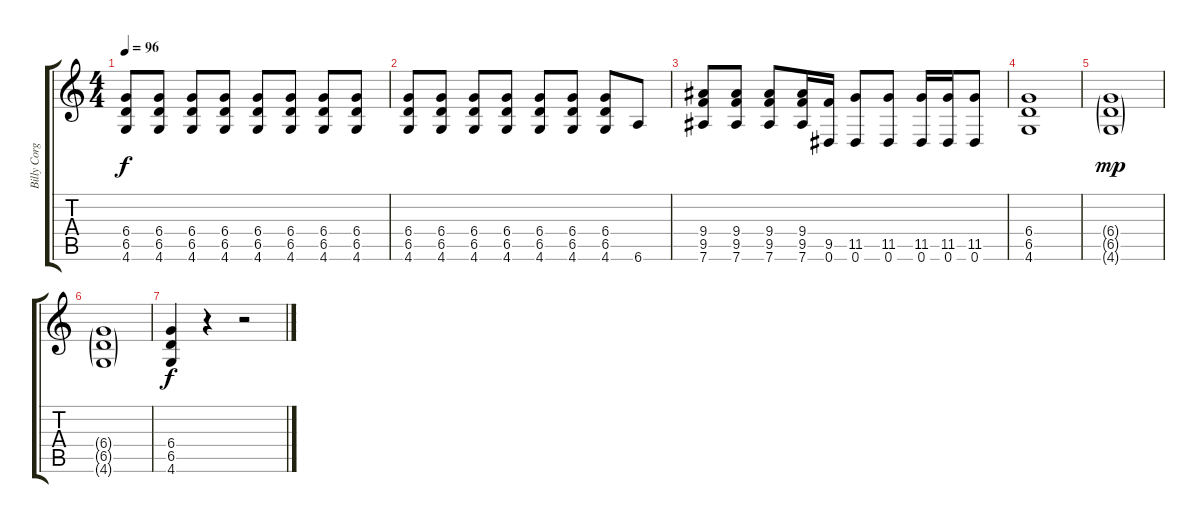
\track ("Billy Corgan" "Billy Corg") {instrument synthbass1}
\staff {score tabs}
\tuning (Eb4 Bb3 Gb3 Db3 Ab2 Eb2) {hide}
\ts (4 4)
\tempo 96
\clef g2
\ks c
(6.4 6.5 4.6).8{dy f} (6.4 6.5 4.6).8 (6.4 6.5 4.6).8 (6.4 6.5 4.6).8 (6.4 6.5 4.6).8 (6.4 6.5 4.6).8 (6.4 6.5 4.6).8 (6.4 6.5 4.6).8 |
(6.4 6.5 4.6).8 (6.4 6.5 4.6).8 (6.4 6.5 4.6).8 (6.4 6.5 4.6).8 (6.4 6.5 4.6).8 (6.4 6.5 4.6).8 (6.4 6.5 4.6).8 6.6.8 |
(9.4 9.5 7.6).8 (9.4 9.5 7.6).8 (9.4 9.5 7.6).8 (9.4 9.5 7.6).16 (9.5 0.6).16 (11.5 0.6).8 (11.5 0.6).8 (11.5 0.6).16 (11.5 0.6).16 (11.5 0.6).8 |
(6.4 6.5 4.6).1 |
(6.4{g} 6.5{g} 4.6{g}).1{dy mp} |
(6.4{g} 6.5{g} 4.6{g}).1 |
(6.4 6.5 4.6).4{dy f} r.4 r.2
